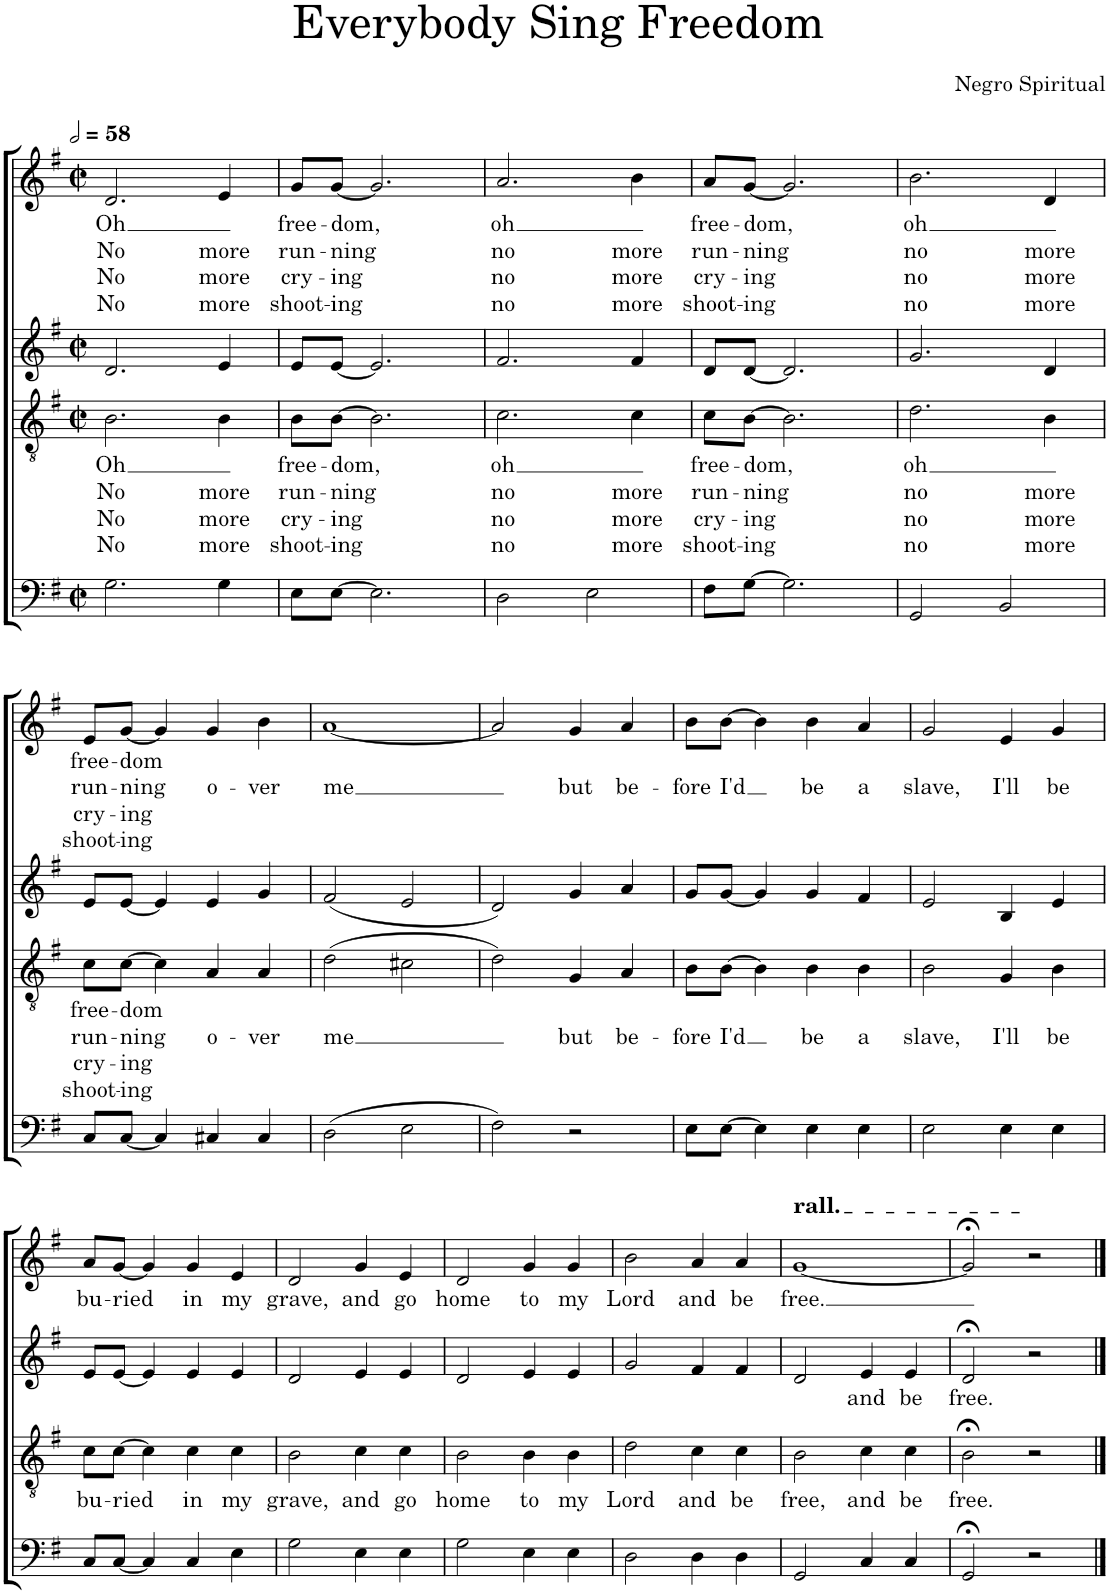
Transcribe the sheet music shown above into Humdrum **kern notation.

**kern	**kern	**text	**text	**text	**text	**kern	**text	**kern	**text	**text	**text	**text
*part4	*part3	*part3	*part3	*part3	*part3	*part2	*part2	*part1	*part1	*part1	*part1	*part1
*staff4	*staff3	*staff3	*staff3	*staff3	*staff3	*staff2	*staff2	*staff1	*staff1	*staff1	*staff1	*staff1
*I"Bass	*I"Tenor	*	*	*	*	*I"Alto	*	*I"Soprano	*	*	*	*
*clefF4	*clefGv2	*	*	*	*	*clefG2	*	*clefG2	*	*	*	*
*k[f#]	*k[f#]	*	*	*	*	*k[f#]	*	*k[f#]	*	*	*	*
*M2/2	*M2/2	*	*	*	*	*M2/2	*	*M2/2	*	*	*	*
*met(c|)	*met(c|)	*	*	*	*	*met(c|)	*	*met(c|)	*	*	*	*
=1	=1	=1	=1	=1	=1	=1	=1	=1	=1	=1	=1	=1
!	!	!LO:LY:b	!LO:LY:b	!LO:LY:b	!LO:LY:b	!	!	!	!LO:LY:b	!LO:LY:b	!LO:LY:b	!LO:LY:b
2.G\	2.B\	Oh	No	No	No	2.d/	.	2.d/	Oh	No	No	No
!	!	!	!LO:LY:b	!LO:LY:b	!LO:LY:b	!	!	!	!	!LO:LY:b	!LO:LY:b	!LO:LY:b
4G\	4B\	.	more	more	more	4e/	.	4e/	.	more	more	more
=2	=2	=2	=2	=2	=2	=2	=2	=2	=2	=2	=2	=2
!	!	!LO:LY:b	!LO:LY:b	!LO:LY:b	!LO:LY:b	!	!	!	!LO:LY:b	!LO:LY:b	!LO:LY:b	!LO:LY:b
8E\L	8B\L	free-	run-	cry-	shoot-	8e/L	.	8g/L	free-	run-	cry-	shoot-
!	!	!LO:LY:b	!LO:LY:b	!LO:LY:b	!LO:LY:b	!	!	!	!LO:LY:b	!LO:LY:b	!LO:LY:b	!LO:LY:b
[8E\J	[8B\J	-dom,	-ning	-ing	-ing	[8e/J	.	[8g/J	-dom,	-ning	-ing	-ing
2.E\]	2.B\]	.	.	.	.	2.e/]	.	2.g/]	.	.	.	.
=3	=3	=3	=3	=3	=3	=3	=3	=3	=3	=3	=3	=3
!	!	!LO:LY:b	!LO:LY:b	!LO:LY:b	!LO:LY:b	!	!	!	!LO:LY:b	!LO:LY:b	!LO:LY:b	!LO:LY:b
2D\	2.c\	oh	no	no	no	2.f#/	.	2.a/	oh	no	no	no
2E\	.	.	.	.	.	.	.	.	.	.	.	.
!	!	!	!LO:LY:b	!LO:LY:b	!LO:LY:b	!	!	!	!	!LO:LY:b	!LO:LY:b	!LO:LY:b
.	4c\	.	more	more	more	4f#/	.	4b\	.	more	more	more
=4	=4	=4	=4	=4	=4	=4	=4	=4	=4	=4	=4	=4
!	!	!LO:LY:b	!LO:LY:b	!LO:LY:b	!LO:LY:b	!	!	!	!LO:LY:b	!LO:LY:b	!LO:LY:b	!LO:LY:b
8F#\L	8c\L	free-	run-	cry-	shoot-	8d/L	.	8a/L	free-	run-	cry-	shoot-
!	!	!LO:LY:b	!LO:LY:b	!LO:LY:b	!LO:LY:b	!	!	!	!LO:LY:b	!LO:LY:b	!LO:LY:b	!LO:LY:b
[8G\J	[8B\J	-dom,	-ning	-ing	-ing	[8d/J	.	[8g/J	-dom,	-ning	-ing	-ing
2.G\]	2.B\]	.	.	.	.	2.d/]	.	2.g/]	.	.	.	.
=5	=5	=5	=5	=5	=5	=5	=5	=5	=5	=5	=5	=5
!	!	!LO:LY:b	!LO:LY:b	!LO:LY:b	!LO:LY:b	!	!	!	!LO:LY:b	!LO:LY:b	!LO:LY:b	!LO:LY:b
2GG/	2.d\	oh	no	no	no	2.g/	.	2.b\	oh	no	no	no
2BB/	.	.	.	.	.	.	.	.	.	.	.	.
!	!	!	!LO:LY:b	!LO:LY:b	!LO:LY:b	!	!	!	!	!LO:LY:b	!LO:LY:b	!LO:LY:b
.	4B\	.	more	more	more	4d/	.	4d/	.	more	more	more
!!LO:LB:g=z
=6	=6	=6	=6	=6	=6	=6	=6	=6	=6	=6	=6	=6
!	!	!LO:LY:b	!LO:LY:b	!LO:LY:b	!LO:LY:b	!	!	!	!LO:LY:b	!LO:LY:b	!LO:LY:b	!LO:LY:b
8C/L	8c\L	free-	run-	cry-	shoot-	8e/L	.	8e/L	free-	run-	cry-	shoot-
!	!	!LO:LY:b	!LO:LY:b	!LO:LY:b	!LO:LY:b	!	!	!	!LO:LY:b	!LO:LY:b	!LO:LY:b	!LO:LY:b
[8C/J	[8c\J	-dom	-ning	-ing	-ing	[8e/J	.	[8g/J	-dom	-ning	-ing	-ing
4C/]	4c\]	.	.	.	.	4e/]	.	4g/]	.	.	.	.
!	!	!	!LO:LY:b	!	!	!	!	!	!	!LO:LY:b	!	!
4C#X/	4A/	.	o-	.	.	4e/	.	4g/	.	o-	.	.
!	!	!	!LO:LY:b	!	!	!	!	!	!	!LO:LY:b	!	!
4C#/	4A/	.	-ver	.	.	4g/	.	4b\	.	-ver	.	.
=7	=7	=7	=7	=7	=7	=7	=7	=7	=7	=7	=7	=7
!	!	!	!LO:LY:b	!	!	!	!	!	!	!LO:LY:b	!	!
(2D\	(2d\	.	me	.	.	(2f#/	.	[1a	.	me	.	.
2E\	2c#X\	.	.	.	.	2e/	.	.	.	.	.	.
=8	=8	=8	=8	=8	=8	=8	=8	=8	=8	=8	=8	=8
2F#\)	2d\)	.	.	.	.	2d/)	.	2a/]	.	.	.	.
!	!	!	!LO:LY:b	!	!	!	!	!	!	!LO:LY:b	!	!
2r	4G/	.	but	.	.	4g/	.	4g/	.	but	.	.
!	!	!	!LO:LY:b	!	!	!	!	!	!	!LO:LY:b	!	!
.	4A/	.	be-	.	.	4a/	.	4a/	.	be-	.	.
=9	=9	=9	=9	=9	=9	=9	=9	=9	=9	=9	=9	=9
!	!	!	!LO:LY:b	!	!	!	!	!	!	!LO:LY:b	!	!
8E\L	8B\L	.	-fore	.	.	8g/L	.	8b\L	.	-fore	.	.
!	!	!	!LO:LY:b	!	!	!	!	!	!	!LO:LY:b	!	!
[8E\J	[8B\J	.	I'd	.	.	[8g/J	.	[8b\J	.	I'd	.	.
4E\]	4B\]	.	.	.	.	4g/]	.	4b\]	.	.	.	.
!	!	!	!LO:LY:b	!	!	!	!	!	!	!LO:LY:b	!	!
4E\	4B\	.	be	.	.	4g/	.	4b\	.	be	.	.
!	!	!	!LO:LY:b	!	!	!	!	!	!	!LO:LY:b	!	!
4E\	4B\	.	a	.	.	4f#/	.	4a/	.	a	.	.
=10	=10	=10	=10	=10	=10	=10	=10	=10	=10	=10	=10	=10
!	!	!	!LO:LY:b	!	!	!	!	!	!	!LO:LY:b	!	!
2E\	2B\	.	slave,	.	.	2e/	.	2g/	.	slave,	.	.
!	!	!	!LO:LY:b	!	!	!	!	!	!	!LO:LY:b	!	!
4E\	4G/	.	I'll	.	.	4B/	.	4e/	.	I'll	.	.
!	!	!	!LO:LY:b	!	!	!	!	!	!	!LO:LY:b	!	!
4E\	4B\	.	be	.	.	4e/	.	4g/	.	be	.	.
!!LO:LB:g=z
=11	=11	=11	=11	=11	=11	=11	=11	=11	=11	=11	=11	=11
!	!	!LO:LY:b	!	!	!	!	!	!	!LO:LY:b	!	!	!
8C/L	8c\L	bu-	.	.	.	8e/L	.	8a/L	bu-	.	.	.
!	!	!LO:LY:b	!	!	!	!	!	!	!LO:LY:b	!	!	!
[8C/J	[8c\J	-ried	.	.	.	[8e/J	.	[8g/J	-ried	.	.	.
4C/]	4c\]	.	.	.	.	4e/]	.	4g/]	.	.	.	.
!	!	!LO:LY:b	!	!	!	!	!	!	!LO:LY:b	!	!	!
4C/	4c\	in	.	.	.	4e/	.	4g/	in	.	.	.
!	!	!LO:LY:b	!	!	!	!	!	!	!LO:LY:b	!	!	!
4E\	4c\	my	.	.	.	4e/	.	4e/	my	.	.	.
=12	=12	=12	=12	=12	=12	=12	=12	=12	=12	=12	=12	=12
!	!	!LO:LY:b	!	!	!	!	!	!	!LO:LY:b	!	!	!
2G\	2B\	grave,	.	.	.	2d/	.	2d/	grave,	.	.	.
!	!	!LO:LY:b	!	!	!	!	!	!	!LO:LY:b	!	!	!
4E\	4c\	and	.	.	.	4e/	.	4g/	and	.	.	.
!	!	!LO:LY:b	!	!	!	!	!	!	!LO:LY:b	!	!	!
4E\	4c\	go	.	.	.	4e/	.	4e/	go	.	.	.
=13	=13	=13	=13	=13	=13	=13	=13	=13	=13	=13	=13	=13
!	!	!LO:LY:b	!	!	!	!	!	!	!LO:LY:b	!	!	!
2G\	2B\	home	.	.	.	2d/	.	2d/	home	.	.	.
!	!	!LO:LY:b	!	!	!	!	!	!	!LO:LY:b	!	!	!
4E\	4B\	to	.	.	.	4e/	.	4g/	to	.	.	.
!	!	!LO:LY:b	!	!	!	!	!	!	!LO:LY:b	!	!	!
4E\	4B\	my	.	.	.	4e/	.	4g/	my	.	.	.
=14	=14	=14	=14	=14	=14	=14	=14	=14	=14	=14	=14	=14
!	!	!LO:LY:b	!	!	!	!	!	!	!LO:LY:b	!	!	!
2D\	2d\	Lord	.	.	.	2g/	.	2b\	Lord	.	.	.
!	!	!LO:LY:b	!	!	!	!	!	!	!LO:LY:b	!	!	!
4D\	4c\	and	.	.	.	4f#/	.	4a/	and	.	.	.
!	!	!LO:LY:b	!	!	!	!	!	!	!LO:LY:b	!	!	!
4D\	4c\	be	.	.	.	4f#/	.	4a/	be	.	.	.
=15	=15	=15	=15	=15	=15	=15	=15	=15	=15	=15	=15	=15
!	!	!LO:LY:b	!	!	!	!	!	!	!LO:LY:b	!	!	!
2GG/	2B\	free,	.	.	.	2d/	.	[1g	free.	.	.	.
!	!	!LO:LY:b	!	!	!	!	!LO:LY:b	!	!	!	!	!
4C/	4c\	and	.	.	.	4e/	and	.	.	.	.	.
!	!	!LO:LY:b	!	!	!	!	!LO:LY:b	!	!	!	!	!
4C/	4c\	be	.	.	.	4e/	be	.	.	.	.	.
=16	=16	=16	=16	=16	=16	=16	=16	=16	=16	=16	=16	=16
!	!	!LO:LY:b	!	!	!	!	!LO:LY:b	!	!	!	!	!
2GG;</	2B;<\	free.	.	.	.	2d;</	free.	2g;</]	.	.	.	.
2r	2r	.	.	.	.	2r	.	2r	.	.	.	.
==	==	==	==	==	==	==	==	==	==	==	==	==
*-	*-	*-	*-	*-	*-	*-	*-	*-	*-	*-	*-	*-
